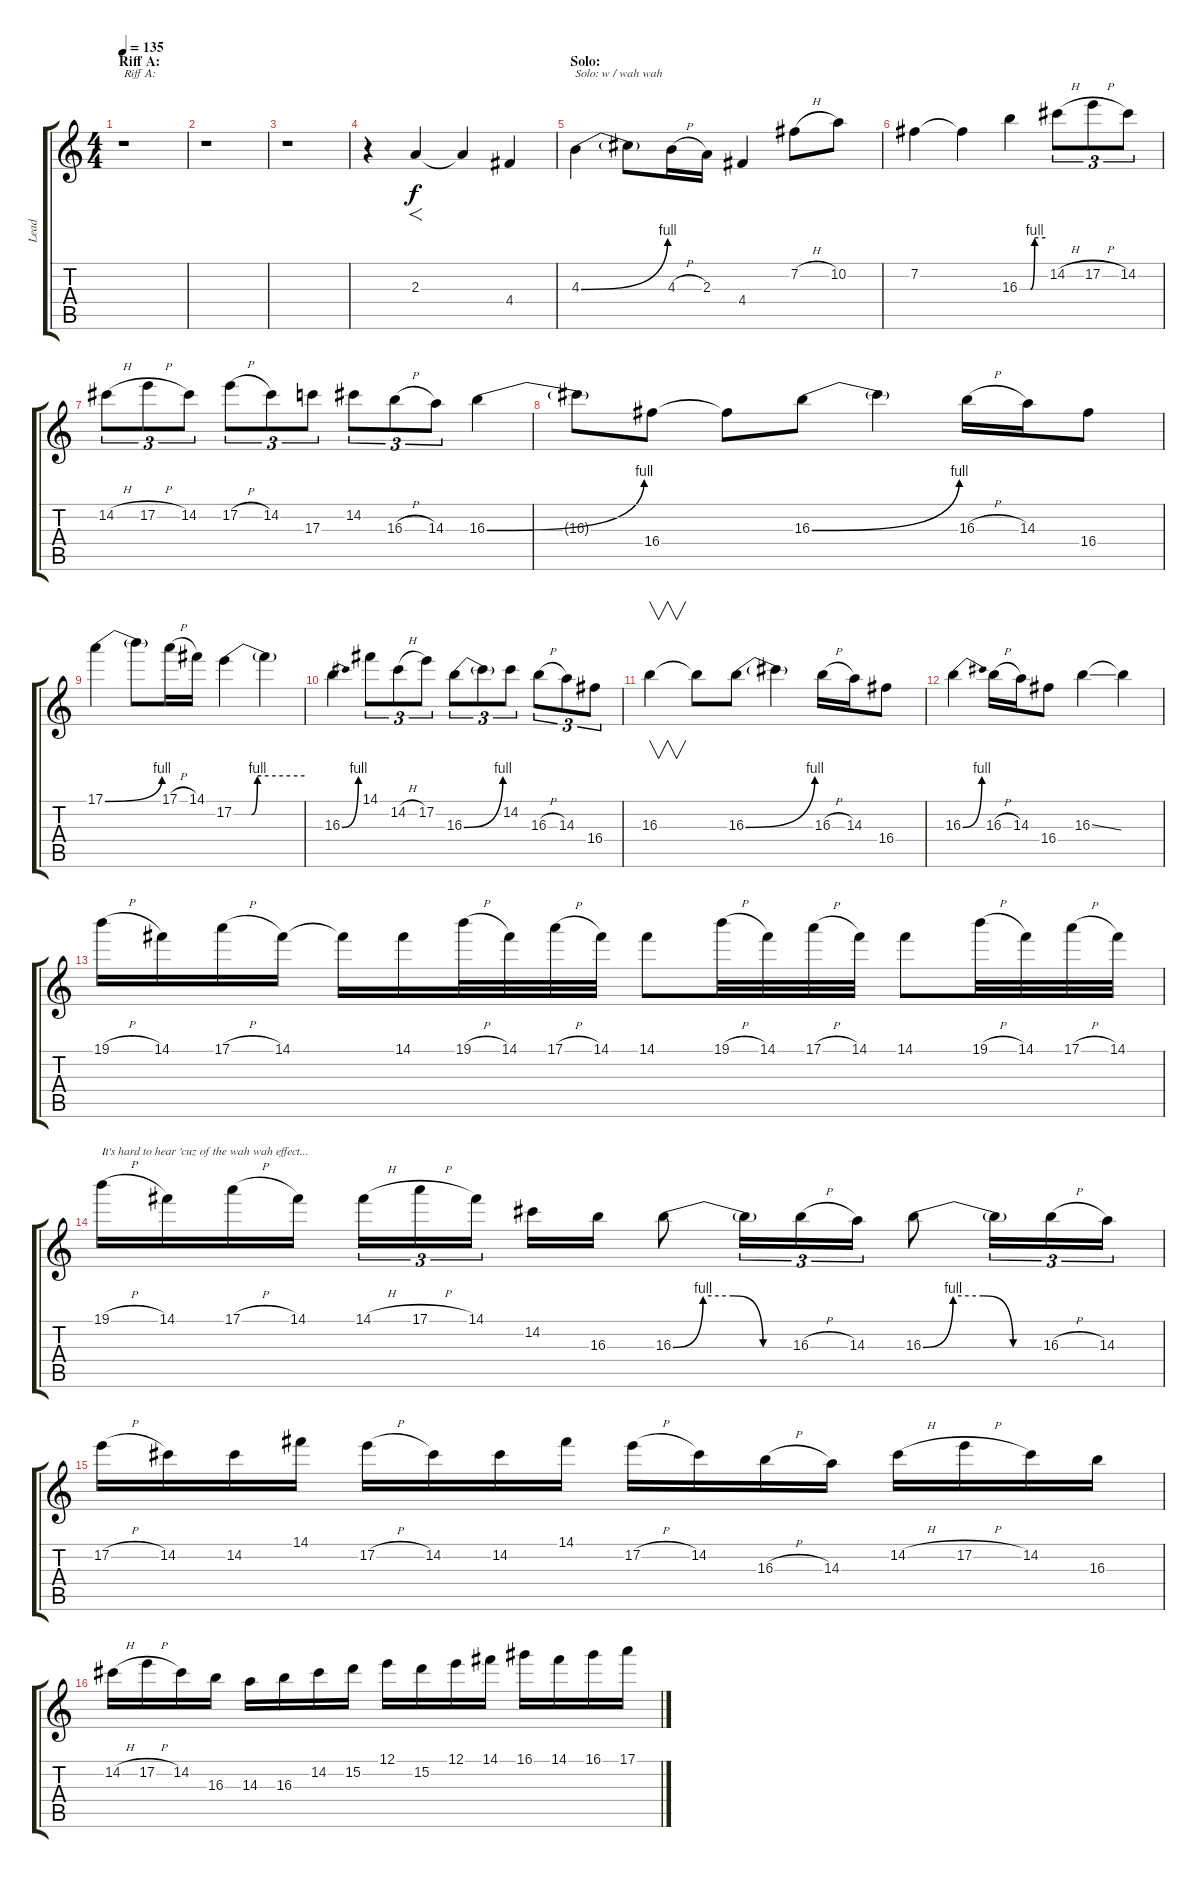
\track ("Lead" "Lead") {instrument distortionguitar}
\staff {score tabs}
\tuning (E4 B3 G3 D3 A2 E2) {hide}
\ts (4 4)
\section ("" "Riff A:")
\tempo 135
\clef g2
\ks c
r.1{txt "Riff A:" dy f volume 14 instrument distortionguitar} |
r.1 |
r.1 |
r.4 2.3.4{f} 2.3{t}.4 4.4.4 |
\section ("" "Solo:")
4.3{be (bend 0 0 60 4)}.4{txt "Solo: w / wah wah"} 4.3{t}.8 4.3{h}.16 2.3.16 4.4.4 7.2{h}.8 10.2.8 |
7.2.4 7.2{t}.4 16.3{be (custom 0 0 25 0 35 4 60 4)}.4 14.2{h}.8{tu (3 2)} 17.2{h}.8{tu (3 2)} 14.2.8{tu (3 2)} |
14.2{h}.8{tu (3 2)} 17.2{h}.8{tu (3 2)} 14.2.8{tu (3 2)} 17.2{h}.8{tu (3 2)} 14.2.8{tu (3 2)} 17.3.8{tu (3 2)} 14.2.8{tu (3 2)} 16.3{h}.8{tu (3 2)} 14.3.8{tu (3 2)} 16.3{be (bend 0 0 60 4)}.4 |
16.3{t}.8 16.4.8 16.4{t}.8 16.3{be (bend 0 0 60 4)}.8 16.3{t}.4 16.3{h}.16 14.3.16 16.4.8 |
17.1{be (bend 0 0 60 4)}.4 17.1{t}.8 17.1{h}.16 14.1.16 17.2{be (custom 0 0 15 0 20 4 60 4)}.4 17.2{t}.4 |
16.3{be (bend 0 0 60 4)}.4 14.1.8{tu (3 2)} 14.2{h}.8{tu (3 2)} 17.2.8{tu (3 2)} 16.3{be (bend 0 0 60 4)}.8{tu (3 2)} 16.3{t}.8{tu (3 2)} 14.2.8{tu (3 2)} 16.3{h}.8{tu (3 2)} 14.3.8{tu (3 2)} 16.4.8{tu (3 2)} |
16.3.4{v} 16.3{t}.8 16.3{be (bend 0 0 60 4)}.8 16.3{t}.4 16.3{h}.16 14.3.16 16.4.8 |
16.3{be (bend 0 0 60 4)}.4 16.3{h}.16 14.3.16 16.4.8 16.3{ss}.4 16.3{t}.4 |
19.1{h}.16 14.1.16 17.1{h}.16 14.1.16 14.1{t}.16 14.1.16 19.1{h}.32 14.1.32 17.1{h}.32 14.1.32 14.1.8 19.1{h}.32 14.1.32 17.1{h}.32 14.1.32 14.1.8 19.1{h}.32 14.1.32 17.1{h}.32 14.1.32 |
19.1{h}.16{txt "It's hard to hear 'cuz of the wah wah effect..."} 14.1.16 17.1{h}.16 14.1.16 14.1{h}.16{tu (3 2)} 17.1{h}.16{tu (3 2)} 14.1.16{tu (3 2)} 14.2.16 16.3.16 16.3{be (custom 0 0 15 4 30 4 45 0 60 0)}.8 16.3{t}.16{tu (3 2)} 16.3{h}.16{tu (3 2)} 14.3.16{tu (3 2)} 16.3{be (custom 0 0 15 4 30 4 45 0 60 0)}.8 16.3{t}.16{tu (3 2)} 16.3{h}.16{tu (3 2)} 14.3.16{tu (3 2)} |
17.2{h}.16 14.2.16 14.2.16 14.1.16 17.2{h}.16 14.2.16 14.2.16 14.1.16 17.2{h}.16 14.2.16 16.3{h}.16 14.3.16 14.2{h}.16 17.2{h}.16 14.2.16 16.3.16 |
14.2{h}.16 17.2{h}.16 14.2.16 16.3.16 14.3.16 16.3.16 14.2.16 15.2.16 12.1.16 15.2.16 12.1.16 14.1.16 16.1.16 14.1.16 16.1.16 17.1.16
